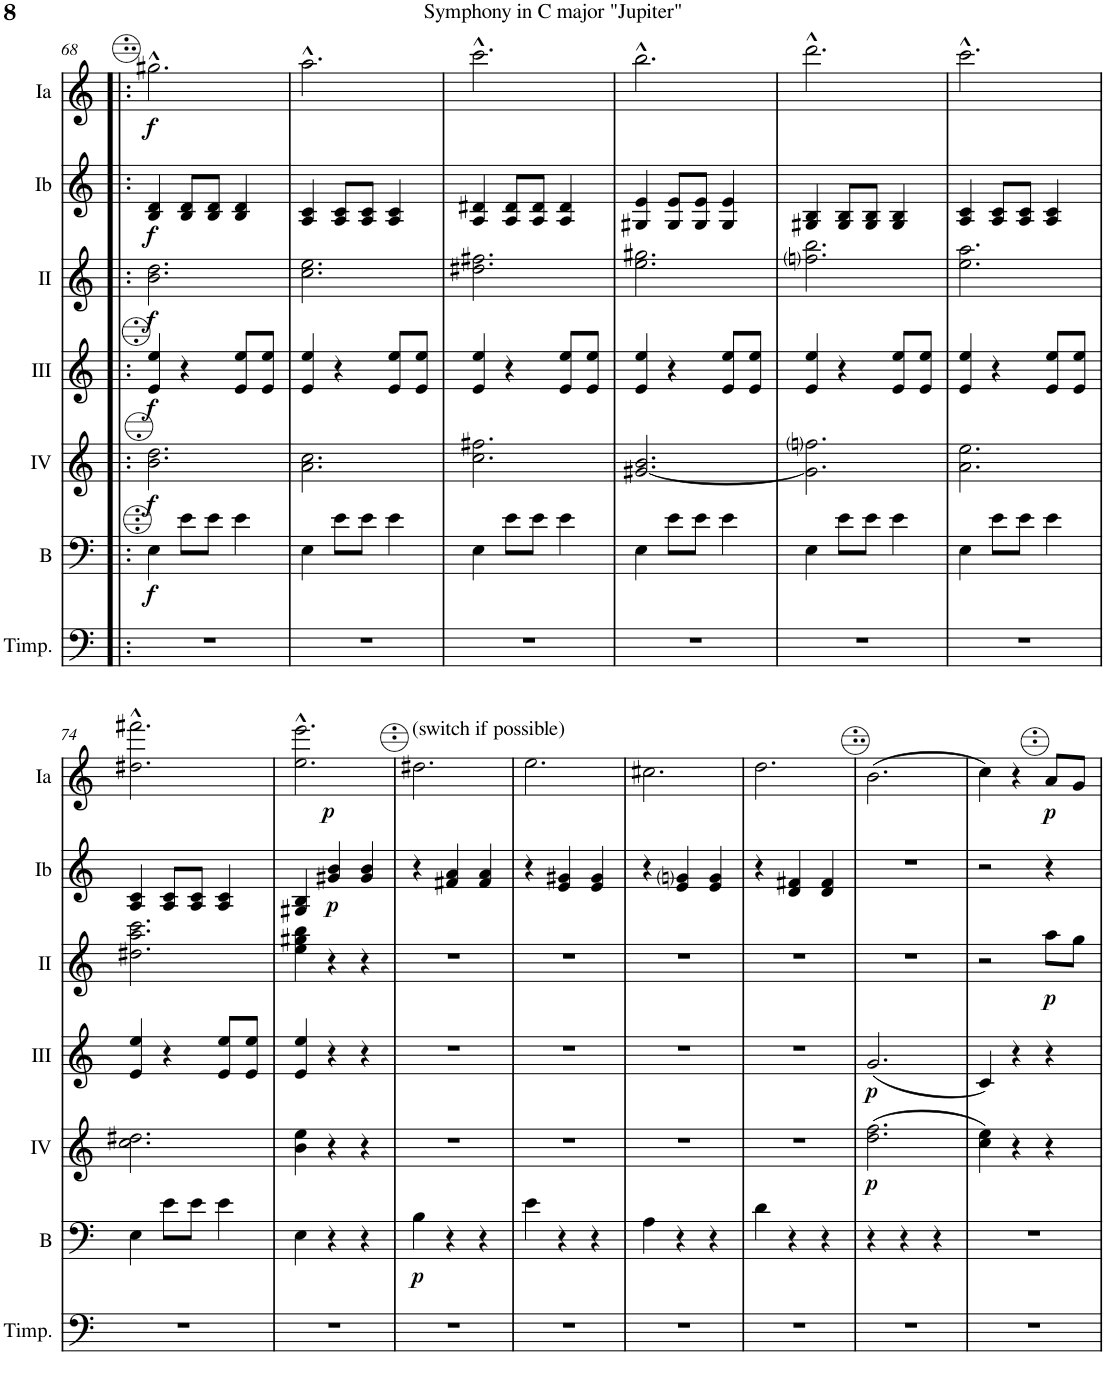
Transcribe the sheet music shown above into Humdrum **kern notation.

**kern	**kern	**dynam	**kern	**dynam	**kern	**dynam	**kern	**dynam	**kern	**dynam	**kern	**dynam
*part7	*part6	*part6	*part5	*part5	*part4	*part4	*part3	*part3	*part2	*part2	*part1	*part1
*staff7	*staff6	*staff6	*staff5	*staff5	*staff4	*staff4	*staff3	*staff3	*staff2	*staff2	*staff1	*staff1
*I"Timpani	*I"Bass	*	*I"Acc. 4	*	*I"Acc. 3	*	*I"Acc. 2	*	*I"Acc. 1b	*	*I"Acc. 1a	*
*I'Timp.	*I'B	*	*	*	*	*	*	*	*	*	*	*
!!LO:PB:g=z
*clefF4	*clefF4	*	*clefG2	*	*clefG2	*	*clefG2	*	*clefG2	*	*clefG2	*
*	*Trd7c12	*	*Trd7c12	*	*Trd7c12	*	*	*	*	*	*	*
*k[]	*k[]	*	*k[]	*	*k[]	*	*k[]	*	*k[]	*	*k[]	*
*M3/4	*M3/4	*	*M3/4	*	*M3/4	*	*M3/4	*	*M3/4	*	*M3/4	*
=68!|:	=68!|:	=68!|:	=68!|:	=68!|:	=68!|:	=68!|:	=68!|:	=68!|:	=68!|:	=68!|:	=68!|:	=68!|:
!	!	!LO:DY:b	!	!LO:DY:b	!	!LO:DY:b	!	!LO:DY:b	!	!LO:DY:b	!	!LO:DY:b
2.r	4E\	f	2.b\ 2.dd\	f	4e/ 4ee/	f	2.b\ 2.dd\	f	4B/ 4d/	f	2.gg#X^^\	f
.	8e\L	.	.	.	4r	.	.	.	8B/ 8d/L	.	.	.
.	8e\J	.	.	.	.	.	.	.	8B/ 8d/J	.	.	.
.	4e\	.	.	.	8e/ 8ee/L	.	.	.	4B/ 4d/	.	.	.
.	.	.	.	.	8e/ 8ee/J	.	.	.	.	.	.	.
=69	=69	=69	=69	=69	=69	=69	=69	=69	=69	=69	=69	=69
2.r	4E\	.	2.a\ 2.cc\	.	4e/ 4ee/	.	2.cc\ 2.ee\	.	4A/ 4c/	.	2.aa^^\	.
.	8e\L	.	.	.	4r	.	.	.	8A/ 8c/L	.	.	.
.	8e\J	.	.	.	.	.	.	.	8A/ 8c/J	.	.	.
.	4e\	.	.	.	8e/ 8ee/L	.	.	.	4A/ 4c/	.	.	.
.	.	.	.	.	8e/ 8ee/J	.	.	.	.	.	.	.
=70	=70	=70	=70	=70	=70	=70	=70	=70	=70	=70	=70	=70
2.r	4E\	.	2.cc\ 2.ff#X\	.	4e/ 4ee/	.	2.dd#X\ 2.ff#X\	.	4A/ 4d#X/	.	2.ccc^^\	.
.	8e\L	.	.	.	4r	.	.	.	8A/ 8d#/L	.	.	.
.	8e\J	.	.	.	.	.	.	.	8A/ 8d#/J	.	.	.
.	4e\	.	.	.	8e/ 8ee/L	.	.	.	4A/ 4d#/	.	.	.
.	.	.	.	.	8e/ 8ee/J	.	.	.	.	.	.	.
=71	=71	=71	=71	=71	=71	=71	=71	=71	=71	=71	=71	=71
2.r	4E\	.	[2.g#X/ 2.b/	.	4e/ 4ee/	.	2.ee\ 2.gg#X\	.	4G#X/ 4e/	.	2.bb^^\	.
.	8e\L	.	.	.	4r	.	.	.	8G#/ 8e/L	.	.	.
.	8e\J	.	.	.	.	.	.	.	8G#/ 8e/J	.	.	.
.	4e\	.	.	.	8e/ 8ee/L	.	.	.	4G#/ 4e/	.	.	.
.	.	.	.	.	8e/ 8ee/J	.	.	.	.	.	.	.
=72	=72	=72	=72	=72	=72	=72	=72	=72	=72	=72	=72	=72
2.r	4E\	.	2.g#\] 2.ffni\	.	4e/ 4ee/	.	2.ffni\ 2.bb\	.	4G#X/ 4B/	.	2.ddd^^\	.
.	8e\L	.	.	.	4r	.	.	.	8G#/ 8B/L	.	.	.
.	8e\J	.	.	.	.	.	.	.	8G#/ 8B/J	.	.	.
.	4e\	.	.	.	8e/ 8ee/L	.	.	.	4G#/ 4B/	.	.	.
.	.	.	.	.	8e/ 8ee/J	.	.	.	.	.	.	.
=73	=73	=73	=73	=73	=73	=73	=73	=73	=73	=73	=73	=73
2.r	4E\	.	2.a\ 2.ee\	.	4e/ 4ee/	.	2.ee\ 2.aa\	.	4A/ 4c/	.	2.ccc^^\	.
.	8e\L	.	.	.	4r	.	.	.	8A/ 8c/L	.	.	.
.	8e\J	.	.	.	.	.	.	.	8A/ 8c/J	.	.	.
.	4e\	.	.	.	8e/ 8ee/L	.	.	.	4A/ 4c/	.	.	.
.	.	.	.	.	8e/ 8ee/J	.	.	.	.	.	.	.
!!LO:LB:g=z
=74	=74	=74	=74	=74	=74	=74	=74	=74	=74	=74	=74	=74
2.r	4E\	.	2.cc\ 2.dd#X\	.	4e/ 4ee/	.	2.dd#X\ 2.aa\ 2.ccc\	.	4A/ 4c/	.	2.dd#X\^^ 2.fff#X\^^	.
.	8e\L	.	.	.	4r	.	.	.	8A/ 8c/L	.	.	.
.	8e\J	.	.	.	.	.	.	.	8A/ 8c/J	.	.	.
.	4e\	.	.	.	8e/ 8ee/L	.	.	.	4A/ 4c/	.	.	.
.	.	.	.	.	8e/ 8ee/J	.	.	.	.	.	.	.
=75	=75	=75	=75	=75	=75	=75	=75	=75	=75	=75	=75	=75
*	*	*	*	*	*	*	*	*	*	*	*^	*
2.r	4E\	.	4b\ 4ee\	.	4e/ 4ee/	.	4ee\ 4gg#X\ 4bb\	.	4G#X/ 4B/	.	2.ee\^^ 2.eee\^^	4ryy	.
!	!	!	!	!	!	!	!	!	!	!	!	!	!LO:DY:b
.	4r	.	4r	.	4r	.	4r	.	4g#X/ 4b/	.	.	2ryy	p
.	4r	.	4r	.	4r	.	4r	.	4g#/ 4b/	.	.	.	.
=76	=76	=76	=76	=76	=76	=76	=76	=76	=76	=76	=76	=76	=76
!	!	!	!	!	!	!	!	!	!	!	!LO:TX:a:t=(switch if possible)	!	!
!	!	!LO:DY:b	!	!	!	!	!	!	!	!	!	!	!
*	*	*	*	*	*	*	*	*	*	*	*v	*v	*
2.r	4B\	p	2.r	.	2.r	.	2.r	.	4r	.	2.dd#X\	.
.	4r	.	.	.	.	.	.	.	4f#X/ 4a/	.	.	.
.	4r	.	.	.	.	.	.	.	4f#/ 4a/	.	.	.
=77	=77	=77	=77	=77	=77	=77	=77	=77	=77	=77	=77	=77
2.r	4e\	.	2.r	.	2.r	.	2.r	.	4r	.	2.ee\	.
.	4r	.	.	.	.	.	.	.	4e/ 4g#X/	.	.	.
.	4r	.	.	.	.	.	.	.	4e/ 4g#/	.	.	.
=78	=78	=78	=78	=78	=78	=78	=78	=78	=78	=78	=78	=78
2.r	4A\	.	2.r	.	2.r	.	2.r	.	4r	.	2.cc#X\	.
.	4r	.	.	.	.	.	.	.	4e/ 4gni/	.	.	.
.	4r	.	.	.	.	.	.	.	4e/ 4g/	.	.	.
=79	=79	=79	=79	=79	=79	=79	=79	=79	=79	=79	=79	=79
2.r	4d\	.	2.r	.	2.r	.	2.r	.	4r	.	2.dd\	.
.	4r	.	.	.	.	.	.	.	4d/ 4f#X/	.	.	.
.	4r	.	.	.	.	.	.	.	4d/ 4f#/	.	.	.
=80	=80	=80	=80	=80	=80	=80	=80	=80	=80	=80	=80	=80
!	!	!	!	!LO:DY:b	!	!LO:DY:b	!	!	!	!	!	!
2.r	4r	.	(2.dd\ 2.ff\	p	(2.g/	p	2.r	.	2.r	.	(2.b\	.
.	4r	.	.	.	.	.	.	.	.	.	.	.
.	4r	.	.	.	.	.	.	.	.	.	.	.
=81	=81	=81	=81	=81	=81	=81	=81	=81	=81	=81	=81	=81
2.r	2.r	.	4cc\ 4ee\)	.	4c/)	.	2r	.	2r	.	4cc\)	.
.	.	.	4r	.	4r	.	.	.	.	.	4r	.
!	!	!	!	!	!	!	!	!LO:DY:b	!	!	!	!LO:DY:b
.	.	.	4r	.	4r	.	8aa\L	p	4r	.	8a/L	p
.	.	.	.	.	.	.	8gg\J	.	.	.	8g/J	.
=	=	=	=	=	=	=	=	=	=	=	=	=
*-	*-	*-	*-	*-	*-	*-	*-	*-	*-	*-	*-	*-
